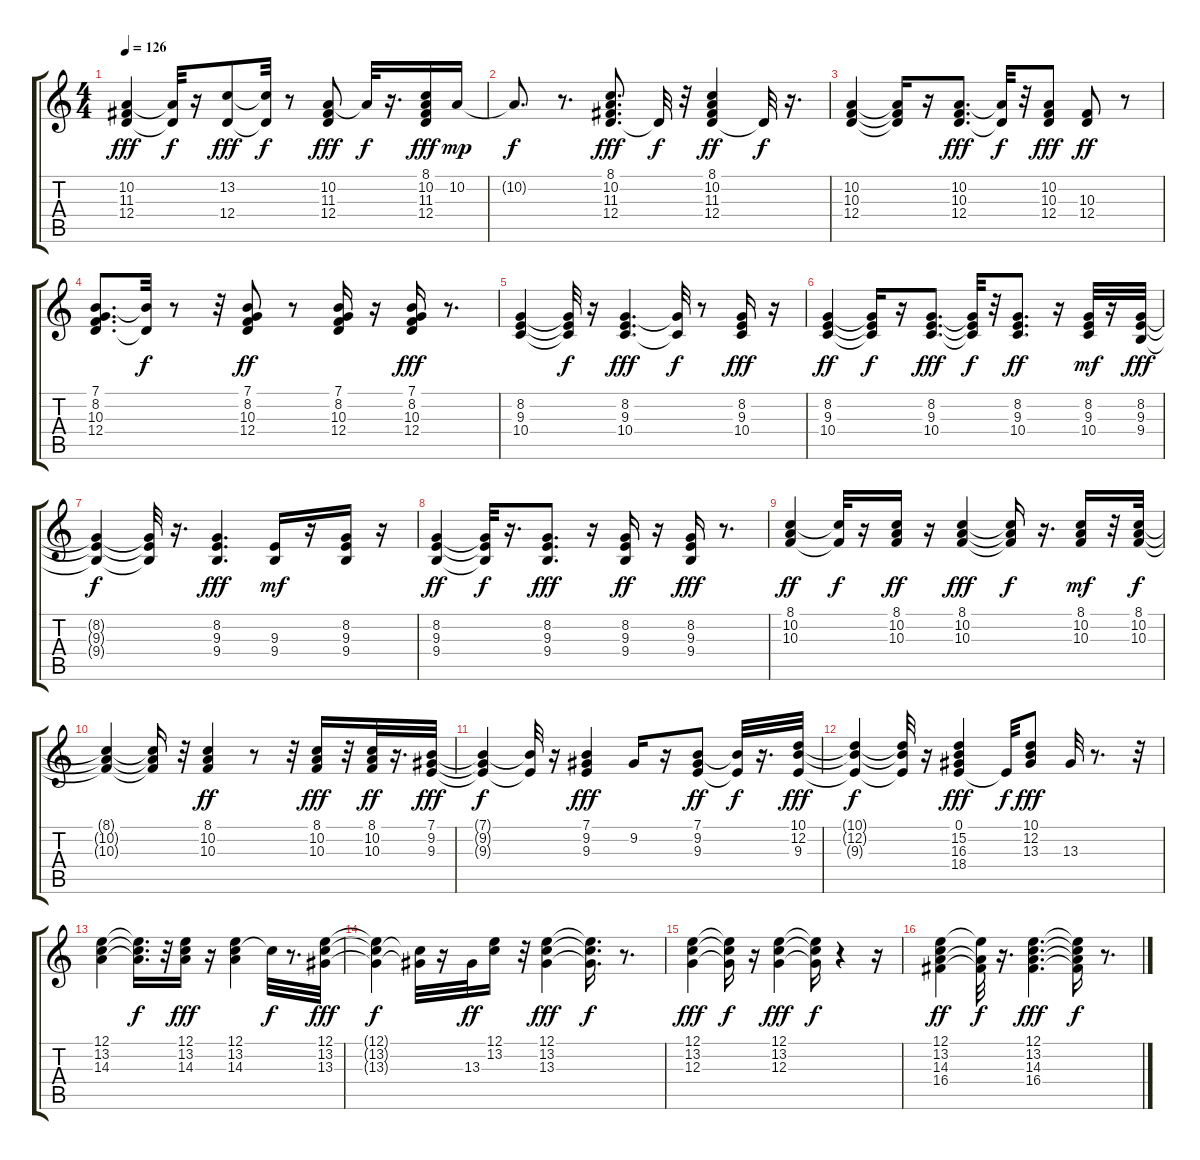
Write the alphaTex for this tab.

\track "" {instrument electricpiano2}
\staff {score tabs}
\tuning (E4 B3 G3 D3 A2 E2) {hide}
\ts (4 4)
\tempo 126
\clef g2
\ks c
(10.2 11.3 12.4).4{dy fff} (10.2{t} 12.4{t}).32{dy f} r.16 (13.2 12.4).8{dy fff} (13.2{t} 12.4{t}).32{dy f} r.8 (10.2 11.3 12.4).8{dy fff} 10.2{t}.32{dy f} r.16{d} (8.1 10.2 11.3 12.4).16{dy fff} 10.2.16{dy mp} |
10.2{t}.8{d dy f} r.8{d} (8.1 10.2 11.3 12.4).8{d dy fff} 12.4{t}.32{dy f} r.32 (8.1 10.2 11.3 12.4).4{dy ff} 12.4{t}.32{dy f} r.16{d} |
(10.2 10.3 12.4).4 (10.2{t} 10.3{t} 12.4{t}).16 r.16 (10.2 10.3 12.4).8{d dy fff} (10.2{t} 12.4{t}).32{dy f} r.32 (10.2 10.3 12.4).8{dy fff} (10.3 12.4).8{dy ff} r.8 |
(7.1 8.2 10.3 12.4).8{d} (7.1{t} 12.4{t}).32{dy f} r.8 r.32 (7.1 8.2 10.3 12.4).8{dy ff} r.8 (7.1 8.2 10.3 12.4).16 r.16 (7.1 8.2 10.3 12.4).16{dy fff} r.8{d} |
(8.2 9.3 10.4).4 (8.2{t} 9.3{t} 10.4{t}).32{dy f} r.16 (8.2 9.3 10.4).4{d dy fff} (8.2{t} 10.4{t}).32{dy f} r.8 (8.2 9.3 10.4).16{dy fff} r.16 |
(8.2 9.3 10.4).4{dy ff} (8.2{t} 9.3{t} 10.4{t}).16{dy f} r.16 (8.2 9.3 10.4).8{d dy fff} (8.2{t} 9.3{t} 10.4{t}).32{dy f} r.32 (8.2 9.3 10.4).8{d dy ff} r.16 (8.2 9.3 10.4).32{dy mf} r.16 (8.2 9.3 9.4).32{dy fff} |
(8.2{t} 9.3{t} 9.4{t}).4{dy f} (8.2{t} 9.3{t} 9.4{t}).32 r.16{d} (8.2 9.3 9.4).4{d dy fff} (9.3 9.4).16{dy mf} r.16 (8.2 9.3 9.4).16 r.16 |
(8.2 9.3 9.4).4{dy ff} (8.2{t} 9.3{t} 9.4{t}).32{dy f} r.16{d} (8.2 9.3 9.4).8{d dy fff} r.16 (8.2 9.3 9.4).16{dy ff} r.16 (8.2 9.3 9.4).16{dy fff} r.8{d} |
(8.1 10.2 10.3).4{dy ff} (8.1{t} 10.3{t}).32{dy f} r.16 (8.1 10.2 10.3).16{dy ff} r.16 (8.1 10.2 10.3).4{dy fff} (8.1{t} 10.2{t} 10.3{t}).16{dy f} r.16{d} (8.1 10.2 10.3).16{dy mf} r.32 (8.1 10.2 10.3).32{dy f} |
(8.1{t} 10.2{t} 10.3{t}).4 (8.1{t} 10.2{t} 10.3{t}).16 r.32 (8.1 10.2 10.3).4{dy ff} r.8 r.32 (8.1 10.2 10.3).16{dy fff} r.32 (8.1 10.2 10.3).32{dy ff} r.16{d} (7.1 9.2 9.3).32{dy fff} |
(7.1{t} 9.2{t} 9.3{t}).4{dy f} (7.1{t} 9.3{t}).32 r.16 (7.1 9.2 9.3).4{dy fff} 9.2.16 r.16 (7.1 9.2 9.3).8{dy ff} (7.1{t} 9.3{t}).32{dy f} r.16{d} (10.1 12.2 9.3).32{dy fff} |
(10.1{t} 12.2{t} 9.3{t}).4{dy f} (10.1{t} 12.2{t} 9.3{t}).32 r.16 (0.1 15.2 16.3 18.4).4{dy fff} 0.1{t}.32{dy f} (10.1 12.2 13.3).8{dy fff} 13.3.32 r.8{d} r.32 |
(12.1 13.2 14.3).4 (12.1{t} 13.2{t} 14.3{t}).16{d dy f} r.32 (12.1 13.2 14.3).16{dy fff} r.16 (12.1 13.2 14.3).4 13.2{t}.32{dy f} r.8{d} (12.1 13.2 13.3).32{dy fff} |
(12.1{t} 13.2{t} 13.3{t}).4{dy f} (13.2{t} 13.3{t}).32 r.16 13.3.32{dy ff} (12.1 13.2).16 r.32 (12.1 13.2 13.3).4{dy fff} (12.1{t} 13.2{t} 13.3{t}).16{d dy f} r.8{d} |
(12.1 13.2 12.3).4{dy fff} (12.1{t} 13.2{t} 12.3{t}).16{dy f} r.16 (12.1 13.2 12.3).4{dy fff} (12.1{t} 13.2{t} 12.3{t}).16{dy f} r.4 r.16 |
(12.1 13.2 14.3 16.4).4{dy ff} (12.1{t} 14.3{t} 16.4{t}).32{dy f} r.16{d} (12.1 13.2 14.3 16.4).4{d dy fff} (12.1{t} 13.2{t} 14.3{t} 16.4{t}).16{dy f} r.8{d}
